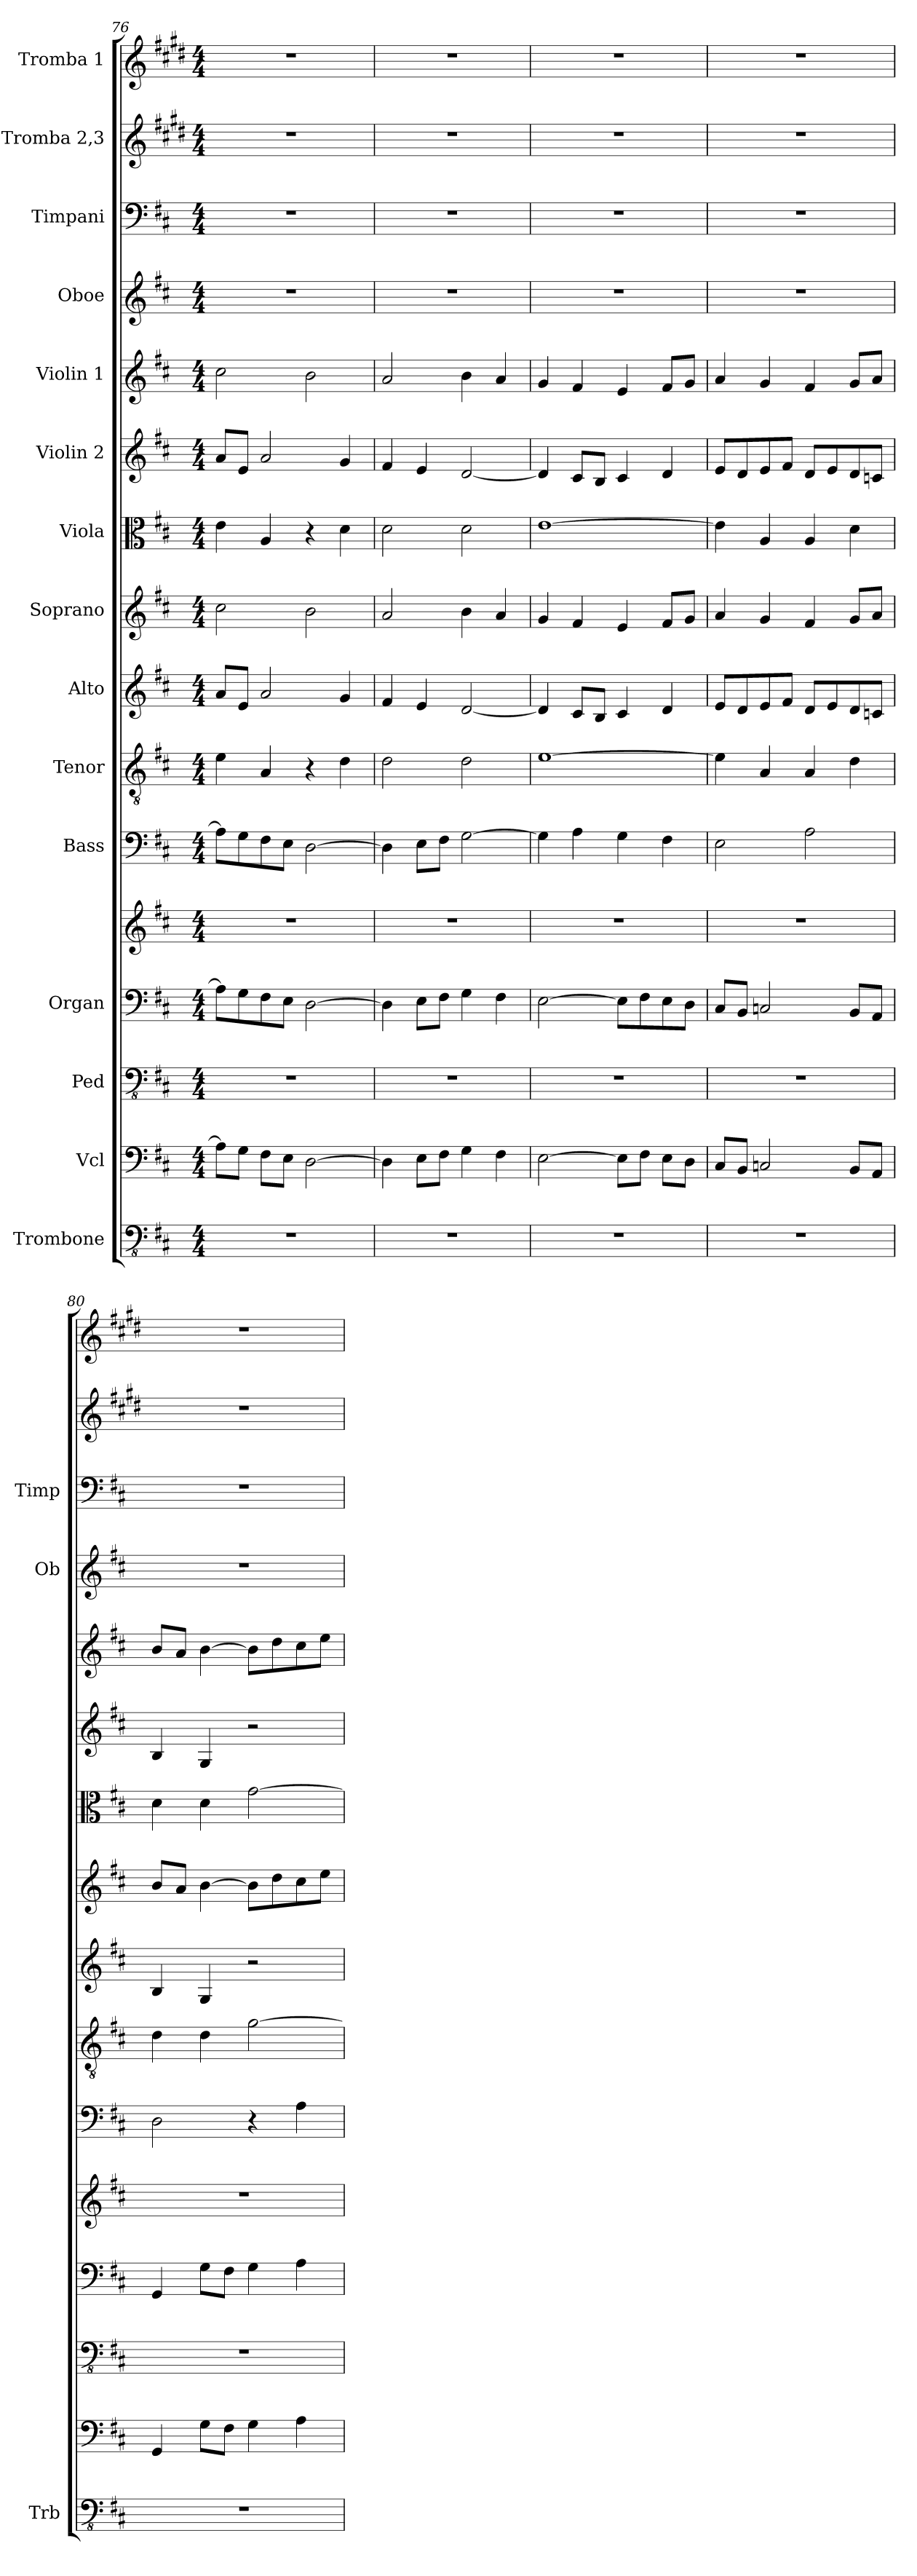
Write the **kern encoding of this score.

**kern	**kern	**kern	**kern	**kern	**kern	**kern	**kern	**kern	**kern	**kern	**kern	**kern	**kern	**kern	**kern
*part15	*part14	*part13	*part12	*part12	*part11	*part10	*part9	*part8	*part7	*part6	*part5	*part4	*part3	*part2	*part1
*staff16	*staff15	*staff14	*staff13	*staff12	*staff11	*staff10	*staff9	*staff8	*staff7	*staff6	*staff5	*staff4	*staff3	*staff2	*staff1
*I"Trombone	*I"Vcl	*I"Ped	*I"Organ	*	*I"Bass	*I"Tenor	*I"Alto	*I"Soprano	*I"Viola	*I"Violin 2	*I"Violin 1	*I"Oboe	*I"Timpani	*I"Tromba 2,3	*I"Tromba 1
*I'Trb	*	*	*	*	*	*	*	*	*	*	*	*I'Ob	*I'Timp	*	*
*clefFv4	*clefF4	*clefFv4	*clefF4	*clefG2	*clefF4	*clefGv2	*clefG2	*clefG2	*clefC3	*clefG2	*clefG2	*clefG2	*clefF4	*clefG2	*clefG2
*	*	*	*	*	*	*	*	*	*	*	*	*	*	*ITrd1c2	*ITrd1c2
*k[f#c#]	*k[f#c#]	*k[f#c#]	*k[f#c#]	*k[f#c#]	*k[f#c#]	*k[f#c#]	*k[f#c#]	*k[f#c#]	*k[f#c#]	*k[f#c#]	*k[f#c#]	*k[f#c#]	*k[f#c#]	*k[f#c#]	*k[f#c#]
*M4/4	*M4/4	*M4/4	*M4/4	*M4/4	*M4/4	*M4/4	*M4/4	*M4/4	*M4/4	*M4/4	*M4/4	*M4/4	*M4/4	*M4/4	*M4/4
=76	=76	=76	=76	=76	=76	=76	=76	=76	=76	=76	=76	=76	=76	=76	=76
1r	8A\L]	1r	8A\L]	1r	8A\L]	4e\	8a/L	2cc#\	4e\	8a/L	2cc#\	1r	1r	1r	1r
.	8G\J	.	8G\	.	8G\	.	8e/J	.	.	8e/J	.	.	.	.	.
.	8F#\L	.	8F#\	.	8F#\	4A/	2a/	.	4A/	2a/	.	.	.	.	.
.	8E\J	.	8E\J	.	8E\J	.	.	.	.	.	.	.	.	.	.
.	[2D\	.	[2D\	.	[2D\	4r	.	2b\	4r	.	2b\	.	.	.	.
.	.	.	.	.	.	4d\	4g/	.	4d\	4g/	.	.	.	.	.
=77	=77	=77	=77	=77	=77	=77	=77	=77	=77	=77	=77	=77	=77	=77	=77
1r	4D\]	1r	4D\]	1r	4D\]	2d\	4f#/	2a/	2d\	4f#/	2a/	1r	1r	1r	1r
.	8E\L	.	8E\L	.	8E\L	.	4e/	.	.	4e/	.	.	.	.	.
.	8F#\J	.	8F#\J	.	8F#\J	.	.	.	.	.	.	.	.	.	.
.	4G\	.	4G\	.	[2G\	2d\	[2d/	4b\	2d\	[2d/	4b\	.	.	.	.
.	4F#\	.	4F#\	.	.	.	.	4a/	.	.	4a/	.	.	.	.
=78	=78	=78	=78	=78	=78	=78	=78	=78	=78	=78	=78	=78	=78	=78	=78
1r	[2E\	1r	[2E\	1r	4G\]	[1e	4d/]	4g/	[1e	4d/]	4g/	1r	1r	1r	1r
.	.	.	.	.	4A\	.	8c#/L	4f#/	.	8c#/L	4f#/	.	.	.	.
.	.	.	.	.	.	.	8B/J	.	.	8B/J	.	.	.	.	.
.	8E\L]	.	8E\L]	.	4G\	.	4c#/	4e/	.	4c#/	4e/	.	.	.	.
.	8F#\J	.	8F#\	.	.	.	.	.	.	.	.	.	.	.	.
.	8E\L	.	8E\	.	4F#\	.	4d/	8f#/L	.	4d/	8f#/L	.	.	.	.
.	8D\J	.	8D\J	.	.	.	.	8g/J	.	.	8g/J	.	.	.	.
=79	=79	=79	=79	=79	=79	=79	=79	=79	=79	=79	=79	=79	=79	=79	=79
1r	8C#/L	1r	8C#/L	1r	2E\	4e\]	8e/L	4a/	4e\]	8e/L	4a/	1r	1r	1r	1r
.	8BB/J	.	8BB/J	.	.	.	8d/	.	.	8d/	.	.	.	.	.
.	2Cn/	.	2Cn/	.	.	4A/	8e/	4g/	4A/	8e/	4g/	.	.	.	.
.	.	.	.	.	.	.	8f#/J	.	.	8f#/J	.	.	.	.	.
.	.	.	.	.	2A\	4A/	8d/L	4f#/	4A/	8d/L	4f#/	.	.	.	.
.	.	.	.	.	.	.	8e/	.	.	8e/	.	.	.	.	.
.	8BB/L	.	8BB/L	.	.	4d\	8d/	8g/L	4d\	8d/	8g/L	.	.	.	.
.	8AA/J	.	8AA/J	.	.	.	8cn/J	8a/J	.	8cn/J	8a/J	.	.	.	.
!!LO:PB:g=z
=80	=80	=80	=80	=80	=80	=80	=80	=80	=80	=80	=80	=80	=80	=80	=80
1r	4GG/	1r	4GG/	1r	2D\	4d\	4B/	8b/L	4d\	4B/	8b/L	1r	1r	1r	1r
.	.	.	.	.	.	.	.	8a/J	.	.	8a/J	.	.	.	.
.	8G\L	.	8G\L	.	.	4d\	4G/	[4b\	4d\	4G/	[4b\	.	.	.	.
.	8F#\J	.	8F#\J	.	.	.	.	.	.	.	.	.	.	.	.
.	4G\	.	4G\	.	4r	[2g\	2r	8b\L]	[2g\	2r	8b\L]	.	.	.	.
.	.	.	.	.	.	.	.	8dd\	.	.	8dd\	.	.	.	.
.	4A\	.	4A\	.	4A\	.	.	8cc#\	.	.	8cc#\	.	.	.	.
.	.	.	.	.	.	.	.	8ee\J	.	.	8ee\J	.	.	.	.
=	=	=	=	=	=	=	=	=	=	=	=	=	=	=	=
*-	*-	*-	*-	*-	*-	*-	*-	*-	*-	*-	*-	*-	*-	*-	*-
